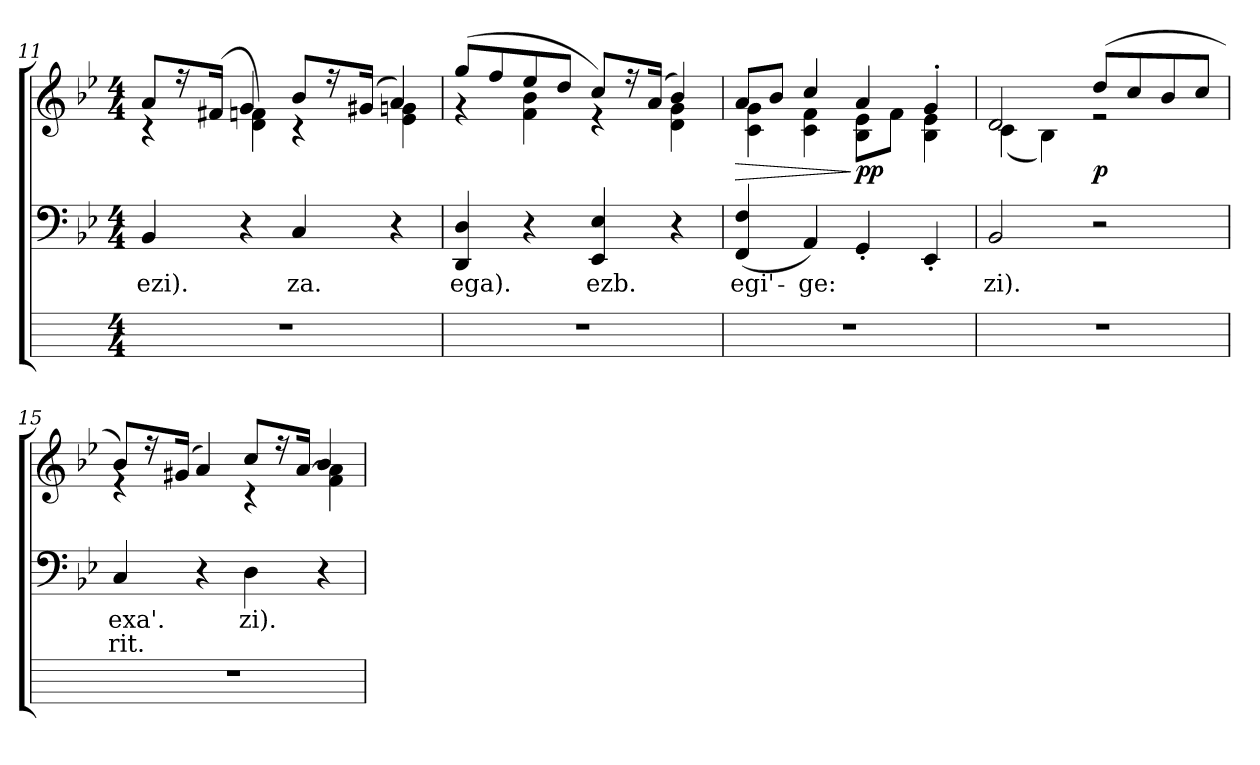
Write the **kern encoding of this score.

**kern	**kern	**text	**text	**kern	**dynam
*part3	*part2	*part2	*part2	*part1	*part1
*staff3	*staff2	*staff2	*staff2	*staff1	*staff1
*	*clefF4	*	*	*clefG2	*
*k[]	*k[b-e-]	*	*	*k[b-e-]	*
*M4/4	*M4/4	*	*	*M4/4	*
=11	=11	=11	=11	=11	=11
*	*	*	*	*^	*
1r	4BB-/	ezi).	.	8a/L	4rB	.
.	.	.	.	16r	.	.
.	.	.	.	(16f#X/Jk	.	.
.	4r	.	.	4g/	4fn\ 4d\)	.
.	4C/	za.	.	8b-/L	4rB	.
.	.	.	.	16r	.	.
.	.	.	.	(16g#X/Jk	.	.
.	4r	.	.	4a/)	4gn\ 4e-\	.
!!LO:LB:g=z	!!
=12	=12	=12	=12	=12	=12	=12
1r	4D/ 4DD/	ega).	.	(8gg/L	4rf	.
.	.	.	.	8ff/	.	.
.	4r	.	.	8ee-/	4b-\ 4f\	.
.	.	.	.	8dd/J	.	.
.	4E-/ 4EE-/	ezb.	.	8cc/L)	4re	.
.	.	.	.	16ree	.	.
.	.	.	.	(16a/Jk	.	.
.	4r	.	.	4b-/)	4g\ 4d\	.
=13	=13	=13	=13	=13	=13	=13
!	!	!	!	!	!	!LO:HP:b
1r	(4F/ 4FF/	egi'-	.	8a/L	4g\ 4c\	>
.	.	.	.	8b-/J	.	.
.	4AA/)	-ge:	.	4cc/	4f\ 4c\	.
!	!	!	!	!	!	!LO:DY:n=1:b
.	4GG'/	.	.	4a/	8e-\ 8B-\L	] pp
.	.	.	.	.	8f\J	.
.	4EE-'/	.	.	4g'/	4e-\ 4B-\	.
=14	=14	=14	=14	=14	=14	=14
1r	2BB-/	zi).	.	2d/	(4c\	.
.	.	.	.	.	4B-\)	.
!	!	!	!	!	!	!LO:DY:b
.	2r	.	.	(8dd/L	2re	p
.	.	.	.	8cc/	.	.
.	.	.	.	8b-/	.	.
.	.	.	.	8cc/J	.	.
=15	=15	=15	=15	=15	=15	=15
1r	4C/	exa'.	rit.	8b-/L)	4rd	.
.	.	.	.	16r	.	.
.	.	.	.	(16g#X/Jk	.	.
.	4r	.	.	4a/)	4ryy	.
.	4D\	zi).	.	8cc/L	4rc	.
.	.	.	.	16r	.	.
.	.	.	.	[16a/Jk	.	.
.	4r	.	.	4b-/	4a\] 4f\	.
*	*	*	*	*v	*v	*
=	=	=	=	=	=
*-	*-	*-	*-	*-	*-
